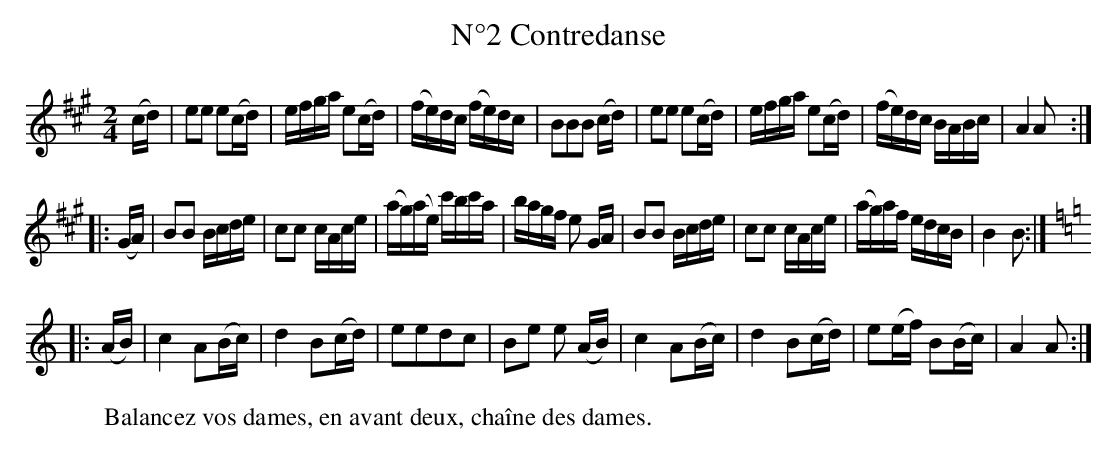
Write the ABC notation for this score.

X:1
T:N°2 Contredanse
M:2/4
K:Amaj
L:1/16
(cd)|e2e2 e2(cd)|efga e2(cd)|(fe)dc (fe)dc|B2B2B2 (cd)|e2e2 e2(cd)|efga e2(cd)|(fe)dc BABc|A4 A2:|
|:(GA)|B2B2 Bcde|c2c2 cAce|(ag)(ae) c'bc'a|bagf e2 GA|B2B2 Bcde|c2c2 cAce|(ag)af edcB|B4 B2:|
K:Cmaj
|:(AB)|c4 A2(Bc)|d4 B2(cd)|e2e2d2c2|B2e2 e2 (AB)|c4 A2(Bc)|d4 B2(cd)|e2(ef) B2(Bc)|A4 A2:|]
W:Balancez vos dames, en avant deux, chaîne des dames.
